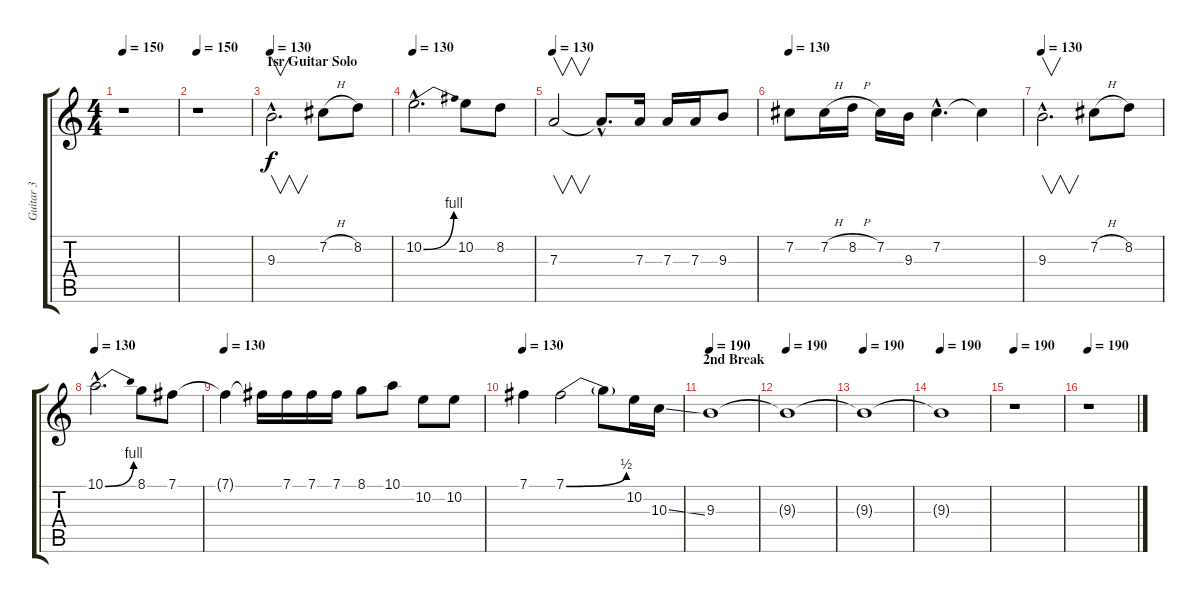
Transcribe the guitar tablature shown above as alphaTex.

\track ("Guitar 3" "Guitar 3") {instrument distortionguitar}
\staff {score tabs}
\tuning (B3 Gb3 D3 A2 E2 B1) {hide}
\ts (4 4)
\tempo 150
\clef g2
\ks c
r.1{dy f} |
\tempo 150
r.1 |
\section ("" "1sr Guitar Solo")
\tempo 130
9.3{hac}.2{v d} 7.2{h}.8 8.2.8 |
\tempo 130
10.2{be (bend 0 0 60 4) hac}.2{d} 10.2.8 8.2.8 |
\tempo 130
7.3.2{v} 7.3{hac t}.8{d} 7.3.16 7.3.16 7.3.16 9.3.8 |
\tempo 130
7.2.8 7.2{h}.16 8.2{h}.16 7.2.16 9.3.16 7.2{hac}.4{d} 7.2{t}.4 |
\tempo 130
9.3{hac}.2{v d} 7.2{h}.8 8.2.8 |
\tempo 130
10.1{be (bend 0 0 60 4) hac}.2{d} 8.1.8 7.1.8 |
\tempo 130
7.1{t}.4 7.1{t}.16 7.1.16 7.1.16 7.1.16 8.1.8 10.1.8 10.2.8 10.2.8 |
\tempo 130
7.1.4 7.1{be (bend 0 0 60 2)}.2 7.1{t}.8 10.2.16 10.3{ss}.16 |
\section ("" "2nd Break")
\tempo 190
9.3.1 |
\tempo 190
9.3{t}.1 |
\tempo 190
9.3{t}.1 |
\tempo 190
9.3{t}.1 |
\tempo 190
r.1 |
\tempo 190
r.1
